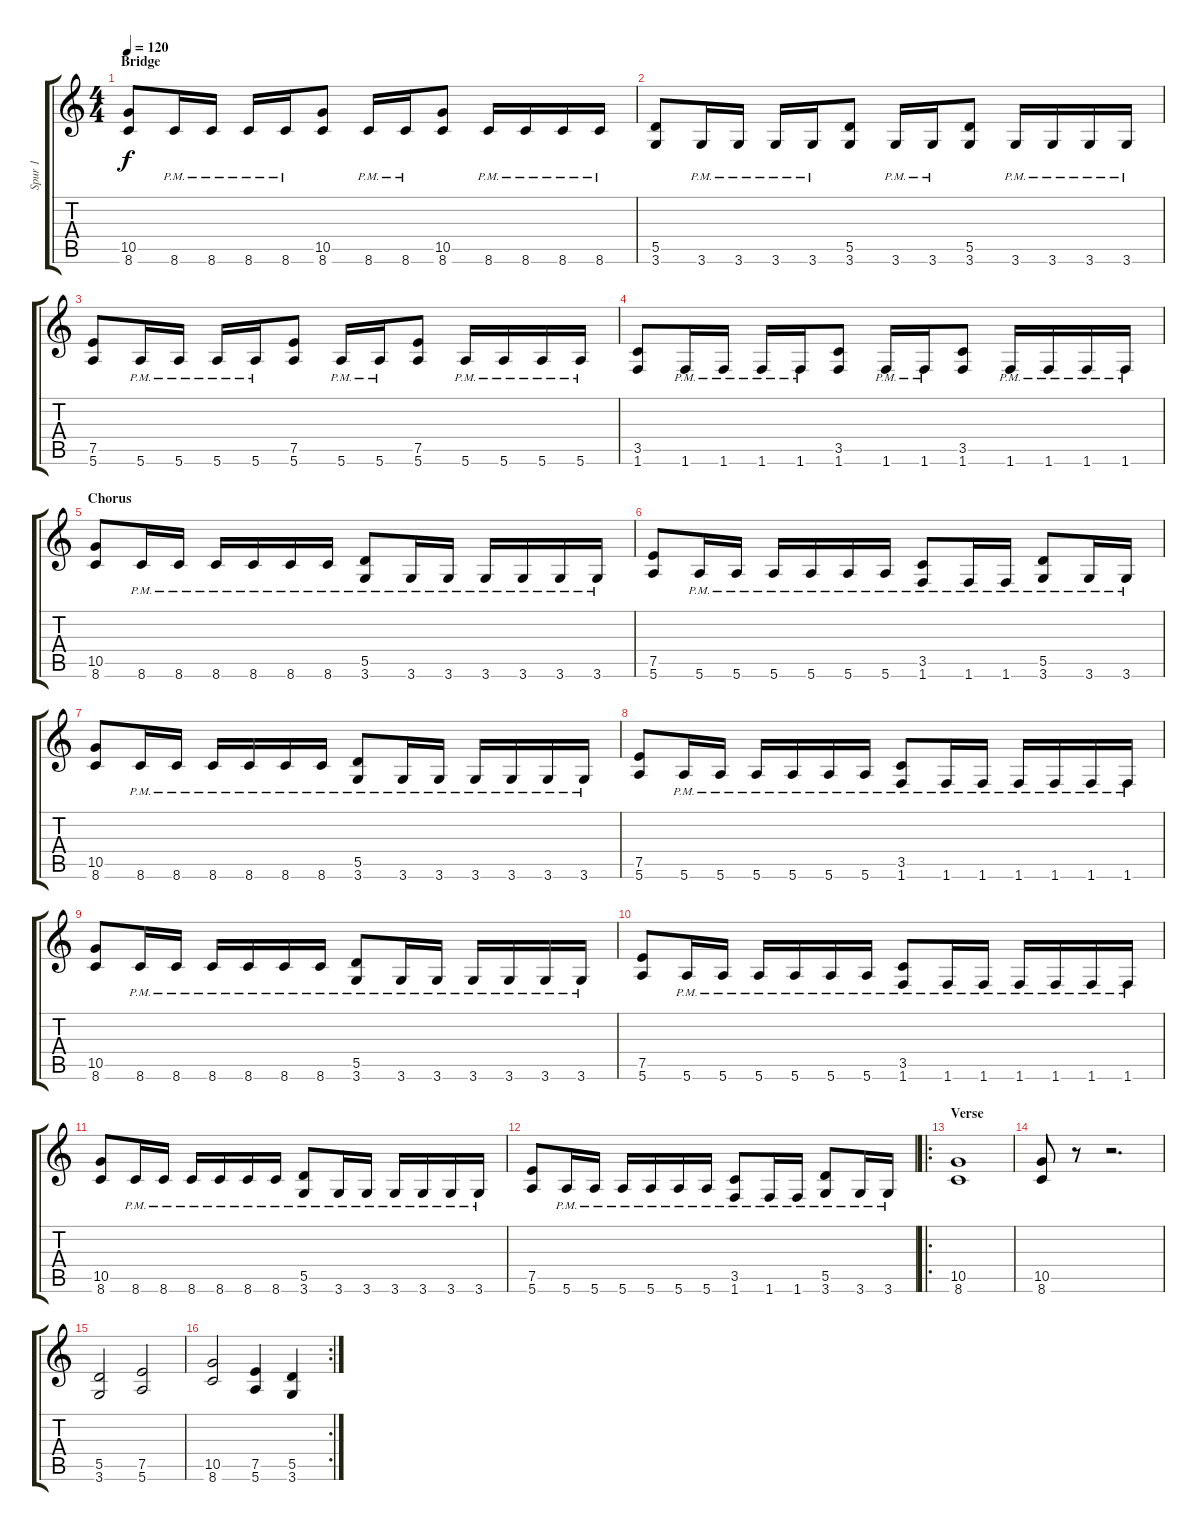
\track ("Spur 1" "Spur 1") {instrument overdrivenguitar}
\staff {score tabs}
\tuning (E4 B3 G3 D3 A2 E2) {hide}
\ts (4 4)
\section ("" "Bridge")
\tempo 120
\clef g2
\ks c
(10.5 8.6).8{dy f} 8.6{pm}.16 8.6{pm}.16 8.6{pm}.16 8.6{pm}.16 (10.5 8.6).8 8.6{pm}.16 8.6{pm}.16 (10.5 8.6).8 8.6{pm}.16 8.6{pm}.16 8.6{pm}.16 8.6{pm}.16 |
(5.5 3.6).8 3.6{pm}.16 3.6{pm}.16 3.6{pm}.16 3.6{pm}.16 (5.5 3.6).8 3.6{pm}.16 3.6{pm}.16 (5.5 3.6).8 3.6{pm}.16 3.6{pm}.16 3.6{pm}.16 3.6{pm}.16 |
(7.5 5.6).8 5.6{pm}.16 5.6{pm}.16 5.6{pm}.16 5.6{pm}.16 (7.5 5.6).8 5.6{pm}.16 5.6{pm}.16 (7.5 5.6).8 5.6{pm}.16 5.6{pm}.16 5.6{pm}.16 5.6{pm}.16 |
(3.5 1.6).8 1.6{pm}.16 1.6{pm}.16 1.6{pm}.16 1.6{pm}.16 (3.5 1.6).8 1.6{pm}.16 1.6{pm}.16 (3.5 1.6).8 1.6{pm}.16 1.6{pm}.16 1.6{pm}.16 1.6{pm}.16 |
\section ("" "Chorus")
(10.5 8.6).8 8.6{pm}.16 8.6{pm}.16 8.6{pm}.16 8.6{pm}.16 8.6{pm}.16 8.6{pm}.16 (5.5 3.6{pm}).8 3.6{pm}.16 3.6{pm}.16 3.6{pm}.16 3.6{pm}.16 3.6{pm}.16 3.6{pm}.16 |
(7.5 5.6).8 5.6{pm}.16 5.6{pm}.16 5.6{pm}.16 5.6{pm}.16 5.6{pm}.16 5.6{pm}.16 (3.5 1.6{pm}).8 1.6{pm}.16 1.6{pm}.16 (5.5 3.6{pm}).8 3.6{pm}.16 3.6{pm}.16 |
(10.5 8.6).8 8.6{pm}.16 8.6{pm}.16 8.6{pm}.16 8.6{pm}.16 8.6{pm}.16 8.6{pm}.16 (5.5 3.6{pm}).8 3.6{pm}.16 3.6{pm}.16 3.6{pm}.16 3.6{pm}.16 3.6{pm}.16 3.6{pm}.16 |
(7.5 5.6).8 5.6{pm}.16 5.6{pm}.16 5.6{pm}.16 5.6{pm}.16 5.6{pm}.16 5.6{pm}.16 (3.5 1.6{pm}).8 1.6{pm}.16 1.6{pm}.16 1.6{pm}.16 1.6{pm}.16 1.6{pm}.16 1.6{pm}.16 |
(10.5 8.6).8 8.6{pm}.16 8.6{pm}.16 8.6{pm}.16 8.6{pm}.16 8.6{pm}.16 8.6{pm}.16 (5.5 3.6{pm}).8 3.6{pm}.16 3.6{pm}.16 3.6{pm}.16 3.6{pm}.16 3.6{pm}.16 3.6{pm}.16 |
(7.5 5.6).8 5.6{pm}.16 5.6{pm}.16 5.6{pm}.16 5.6{pm}.16 5.6{pm}.16 5.6{pm}.16 (3.5 1.6{pm}).8 1.6{pm}.16 1.6{pm}.16 1.6{pm}.16 1.6{pm}.16 1.6{pm}.16 1.6{pm}.16 |
(10.5 8.6).8 8.6{pm}.16 8.6{pm}.16 8.6{pm}.16 8.6{pm}.16 8.6{pm}.16 8.6{pm}.16 (5.5 3.6{pm}).8 3.6{pm}.16 3.6{pm}.16 3.6{pm}.16 3.6{pm}.16 3.6{pm}.16 3.6{pm}.16 |
(7.5 5.6).8 5.6{pm}.16 5.6{pm}.16 5.6{pm}.16 5.6{pm}.16 5.6{pm}.16 5.6{pm}.16 (3.5 1.6{pm}).8 1.6{pm}.16 1.6{pm}.16 (5.5 3.6{pm}).8 3.6{pm}.16 3.6{pm}.16 |
\ro
\section ("" "Verse")
(10.5 8.6).1 |
(10.5 8.6).8 r.8 r.2{d} |
(5.5 3.6).2 (7.5 5.6).2 |
\rc 2
(10.5 8.6).2 (7.5 5.6).4 (5.5 3.6).4
